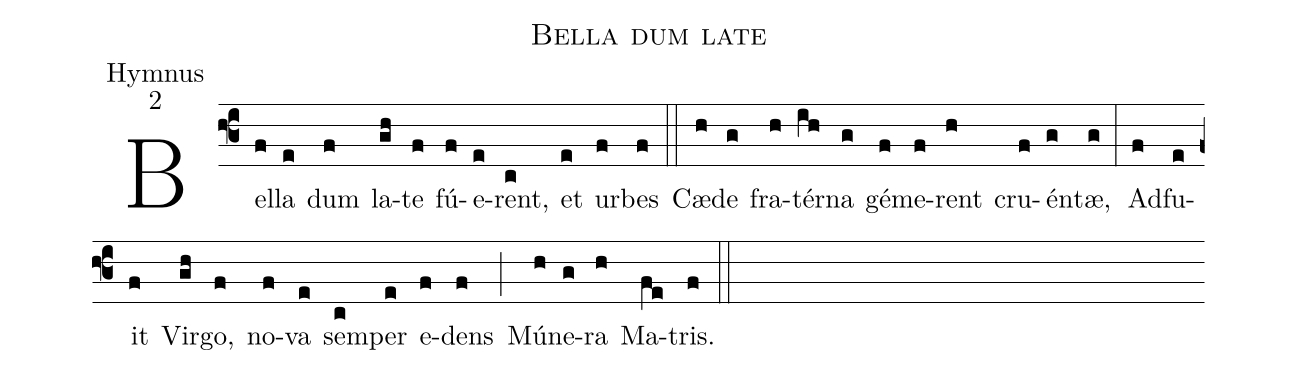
name:Bella dum late;
office-part:Hymnus;
mode:2;
%%
(f3) Bel(f)la(e) dum(f) la(gh)te(f) fú(f)e(e)rent,(c) et(e) ur(f)bes(f) (::)
Cæ(h)de(g) fra(h)tér(ih)na(g) gé(f)me(f)rent(h) cru(f)én(g)tæ,(g) (:)
Ad(f)fu(e)it(f) Vir(gh)go,(f) no(f)va(e) sem(c)per(e) e(f)dens(f) (;) Mú(h)ne(g)ra(h) Ma(fe)tris.(f) (::)
